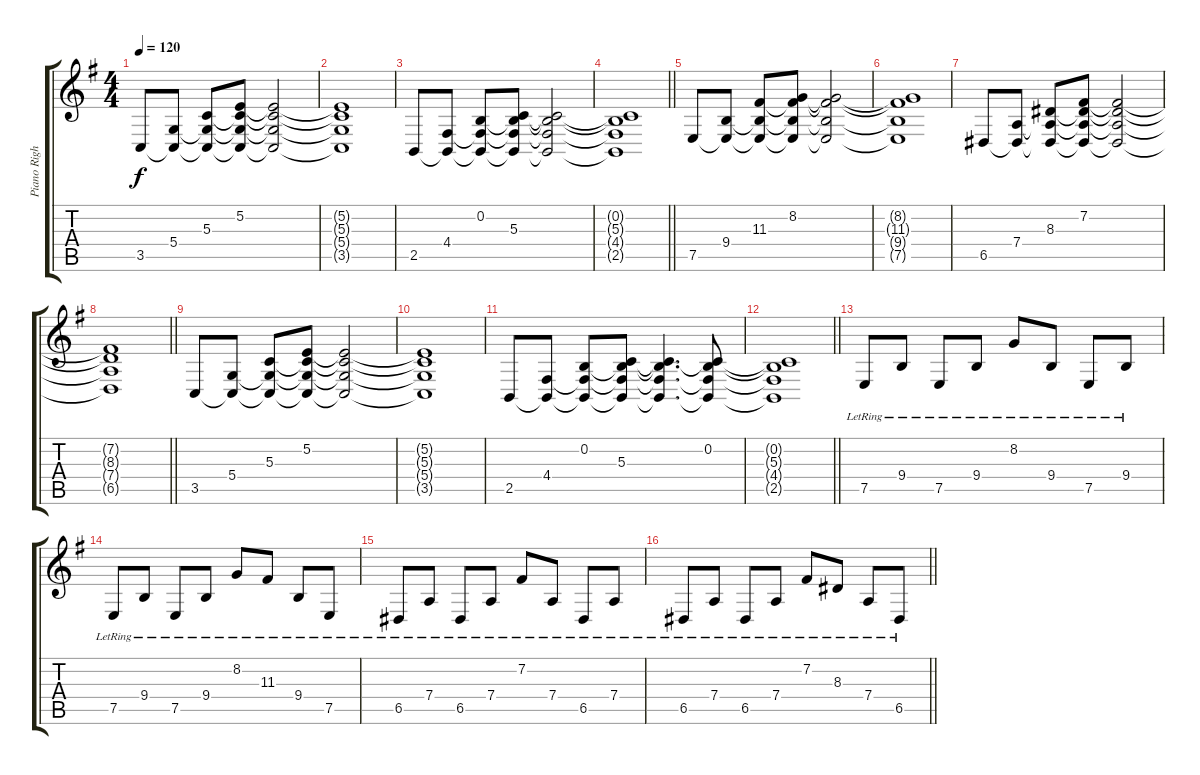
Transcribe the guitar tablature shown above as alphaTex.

\track ("Piano Right Standard" "Piano Righ") {instrument acousticgrandpiano}
\staff {score tabs}
\tuning (E4 B3 G3 D3 A2 E2) {hide}
\ts (4 4)
\tempo 120
\clef g2
\ks eminor
3.5.8{dy f} (5.4 3.5{t}).8 (5.3 5.4{t} 3.5{t}).8 (5.2 5.3{t} 5.4{t} 3.5{t}).8 (5.2{t} 5.3{t} 5.4{t} 3.5{t}).2 |
(5.2{t} 5.3{t} 5.4{t} 3.5{t}).1 |
2.5.8 (4.4 2.5{t}).8 (0.2 4.4{t} 2.5{t}).8 (0.2{t} 5.3 4.4{t} 2.5{t}).8 (0.2{t} 5.3{t} 4.4{t} 2.5{t}).2 |
\barLineRight lightlight
(0.2{t} 5.3{t} 4.4{t} 2.5{t}).1 |
7.5.8 (9.4 7.5{t}).8 (11.3 9.4{t} 7.5{t}).8 (8.2 11.3{t} 9.4{t} 7.5{t}).8 (8.2{t} 11.3{t} 9.4{t} 7.5{t}).2 |
(8.2{t} 11.3{t} 9.4{t} 7.5{t}).1 |
6.5.8 (7.4 6.5{t}).8 (8.3 7.4{t} 6.5{t}).8 (7.2 8.3{t} 7.4{t} 6.5{t}).8 (7.2{t} 8.3{t} 7.4{t} 6.5{t}).2 |
\barLineRight lightlight
(7.2{t} 8.3{t} 7.4{t} 6.5{t}).1 |
3.5.8 (5.4 3.5{t}).8 (5.3 5.4{t} 3.5{t}).8 (5.2 5.3{t} 5.4{t} 3.5{t}).8 (5.2{t} 5.3{t} 5.4{t} 3.5{t}).2 |
(5.2{t} 5.3{t} 5.4{t} 3.5{t}).1 |
2.5.8 (4.4 2.5{t}).8 (0.2 4.4{t} 2.5{t}).8 (0.2{t} 5.3 4.4{t} 2.5{t}).8 (0.2{t} 5.3{t} 4.4{t} 2.5{t}).4{d} (0.2 5.3{t} 4.4{t} 2.5{t}).8 |
\barLineRight lightlight
(0.2{t} 5.3{t} 4.4{t} 2.5{t}).1 |
\section ("" "")
7.5{lr}.8 9.4{lr}.8 7.5{lr}.8 9.4{lr}.8 8.2{lr}.8 9.4{lr}.8 7.5{lr}.8 9.4{lr}.8 |
7.5{lr}.8 9.4{lr}.8 7.5{lr}.8 9.4{lr}.8 8.2{lr}.8 11.3{lr}.8 9.4{lr}.8 7.5{lr}.8 |
6.5{lr}.8 7.4{lr}.8 6.5{lr}.8 7.4{lr}.8 7.2{lr}.8 7.4{lr}.8 6.5{lr}.8 7.4{lr}.8 |
\barLineRight lightlight
6.5{lr}.8 7.4{lr}.8 6.5{lr}.8 7.4{lr}.8 7.2{lr}.8 8.3{lr}.8 7.4{lr}.8 6.5{lr}.8
